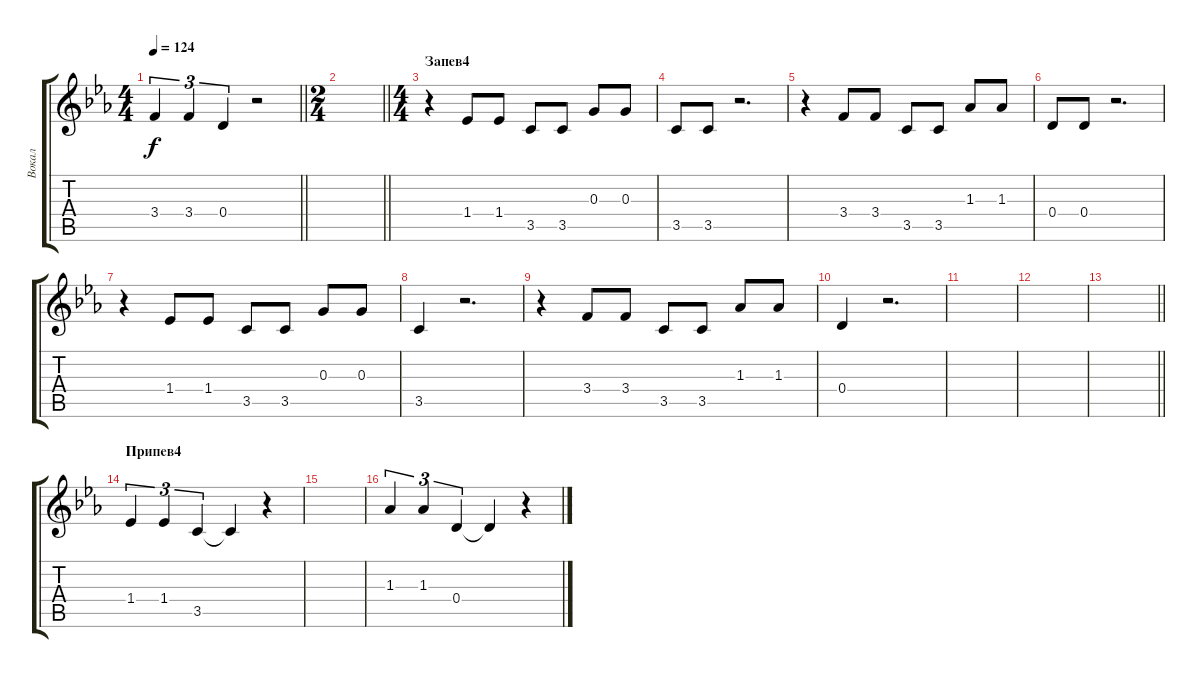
\track ("Вокал" "Вокал") {mute instrument contrabass}
\staff {score tabs}
\tuning (E4 B3 G3 D3 A2 E2) {hide}
\ts (4 4)
\tempo 124
\clef g2
\barLineRight lightlight
\ks cminor
3.4.4{tu (3 2) dy f} 3.4.4{tu (3 2)} 0.4.4{tu (3 2)} r.2 |
\ts (2 4)
\barLineRight lightlight
|
\ts (4 4)
\section ("" "Запев4")
r.4 1.4.8 1.4.8 3.5.8 3.5.8 0.3.8 0.3.8 |
3.5.8 3.5.8 r.2{d} |
r.4 3.4.8 3.4.8 3.5.8 3.5.8 1.3.8 1.3.8 |
0.4.8 0.4.8 r.2{d} |
r.4 1.4.8 1.4.8 3.5.8 3.5.8 0.3.8 0.3.8 |
3.5.4 r.2{d} |
r.4 3.4.8 3.4.8 3.5.8 3.5.8 1.3.8 1.3.8 |
0.4.4 r.2{d} |
|
|
\barLineRight lightlight
|
\section ("" "Припев4")
1.4.4{tu (3 2)} 1.4.4{tu (3 2)} 3.5.4{tu (3 2)} 3.5{t}.4 r.4 |
|
1.3.4{tu (3 2)} 1.3.4{tu (3 2)} 0.4.4{tu (3 2)} 0.4{t}.4 r.4
